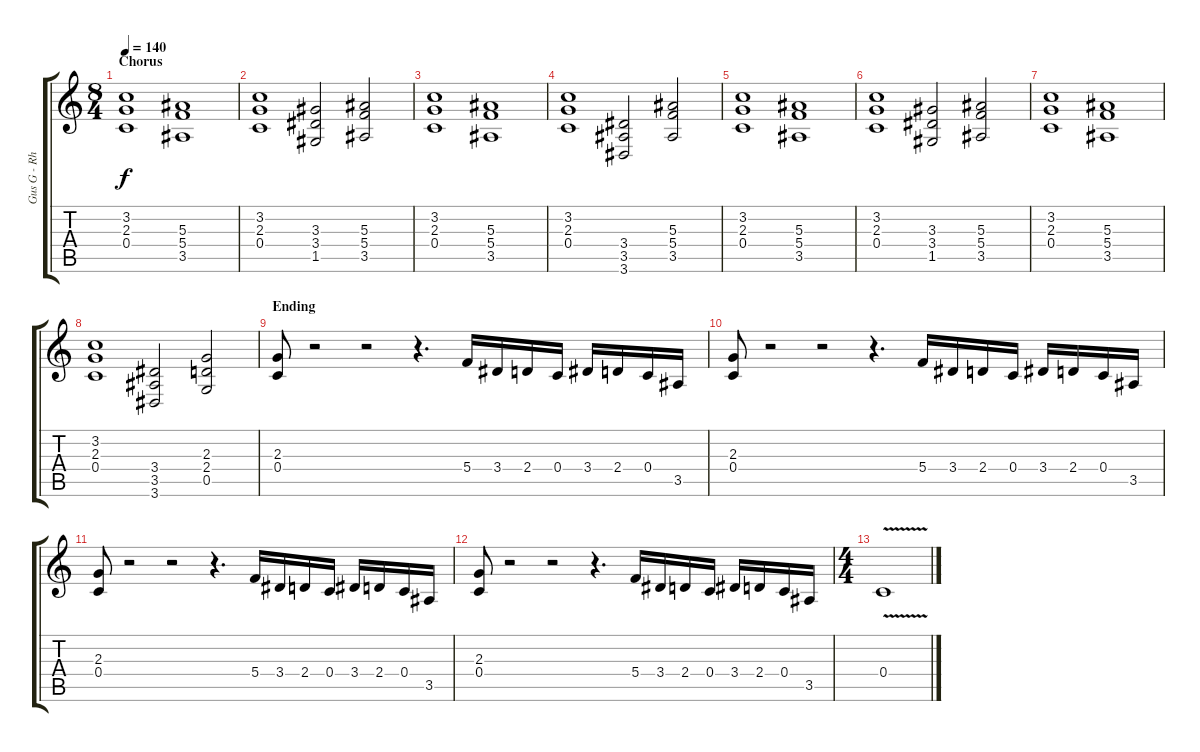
\track ("Gus G - Rhytm" "Gus G - Rh") {instrument distortionguitar}
\staff {score tabs}
\tuning (D4 A3 F3 C3 G2 C2) {hide}
\ts (8 4)
\section ("" "Chorus")
\tempo 140
\clef g2
\ks c
(3.2 2.3 0.4).1{dy f} (5.3 5.4 3.5).1 |
(3.2 2.3 0.4).1 (3.3 3.4 1.5).2 (5.3 5.4 3.5).2 |
(3.2 2.3 0.4).1 (5.3 5.4 3.5).1 |
(3.2 2.3 0.4).1 (3.4 3.5 3.6).2 (5.3 5.4 3.5).2 |
(3.2 2.3 0.4).1 (5.3 5.4 3.5).1 |
(3.2 2.3 0.4).1 (3.3 3.4 1.5).2 (5.3 5.4 3.5).2 |
(3.2 2.3 0.4).1 (5.3 5.4 3.5).1 |
(3.2 2.3 0.4).1 (3.4 3.5 3.6).2 (2.3 2.4 0.5).2 |
\section ("" "Ending")
(2.3 0.4).8 r.2 r.2 r.4{d} 5.4.16 3.4.16 2.4.16 0.4.16 3.4.16 2.4.16 0.4.16 3.5.16 |
(2.3 0.4).8 r.2 r.2 r.4{d} 5.4.16 3.4.16 2.4.16 0.4.16 3.4.16 2.4.16 0.4.16 3.5.16 |
(2.3 0.4).8 r.2 r.2 r.4{d} 5.4.16 3.4.16 2.4.16 0.4.16 3.4.16 2.4.16 0.4.16 3.5.16 |
(2.3 0.4).8 r.2 r.2 r.4{d} 5.4.16 3.4.16 2.4.16 0.4.16 3.4.16 2.4.16 0.4.16 3.5.16 |
\ts (4 4)
0.4{v}.1
